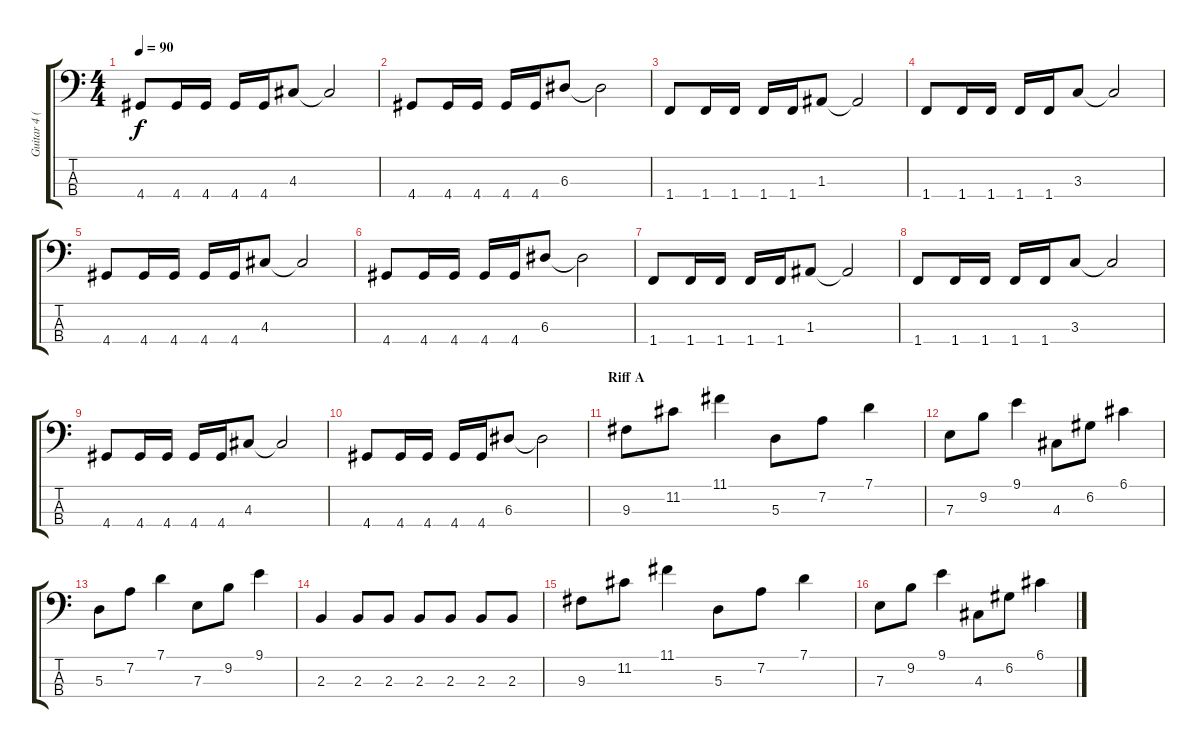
\track ("Guitar 4 (bass)" "Guitar 4 (") {instrument electricbasspick}
\staff {score tabs}
\tuning (G2 D2 A1 E1) {hide}
\ts (4 4)
\tempo 90
\clef f4
\ks c
4.4.8{dy f} 4.4.16 4.4.16 4.4.16 4.4.16 4.3.8 4.3{t}.2 |
4.4.8 4.4.16 4.4.16 4.4.16 4.4.16 6.3.8 6.3{t}.2 |
1.4.8 1.4.16 1.4.16 1.4.16 1.4.16 1.3.8 1.3{t}.2 |
1.4.8 1.4.16 1.4.16 1.4.16 1.4.16 3.3.8 3.3{t}.2 |
4.4.8 4.4.16 4.4.16 4.4.16 4.4.16 4.3.8 4.3{t}.2 |
4.4.8 4.4.16 4.4.16 4.4.16 4.4.16 6.3.8 6.3{t}.2 |
1.4.8 1.4.16 1.4.16 1.4.16 1.4.16 1.3.8 1.3{t}.2 |
1.4.8 1.4.16 1.4.16 1.4.16 1.4.16 3.3.8 3.3{t}.2 |
4.4.8 4.4.16 4.4.16 4.4.16 4.4.16 4.3.8 4.3{t}.2 |
4.4.8 4.4.16 4.4.16 4.4.16 4.4.16 6.3.8 6.3{t}.2 |
\section ("" "Riff A")
9.3.8 11.2.8 11.1.4 5.3.8 7.2.8 7.1.4 |
7.3.8 9.2.8 9.1.4 4.3.8 6.2.8 6.1.4 |
5.3.8 7.2.8 7.1.4 7.3.8 9.2.8 9.1.4 |
2.3.4 2.3.8 2.3.8 2.3.8 2.3.8 2.3.8 2.3.8 |
9.3.8 11.2.8 11.1.4 5.3.8 7.2.8 7.1.4 |
7.3.8 9.2.8 9.1.4 4.3.8 6.2.8 6.1.4
